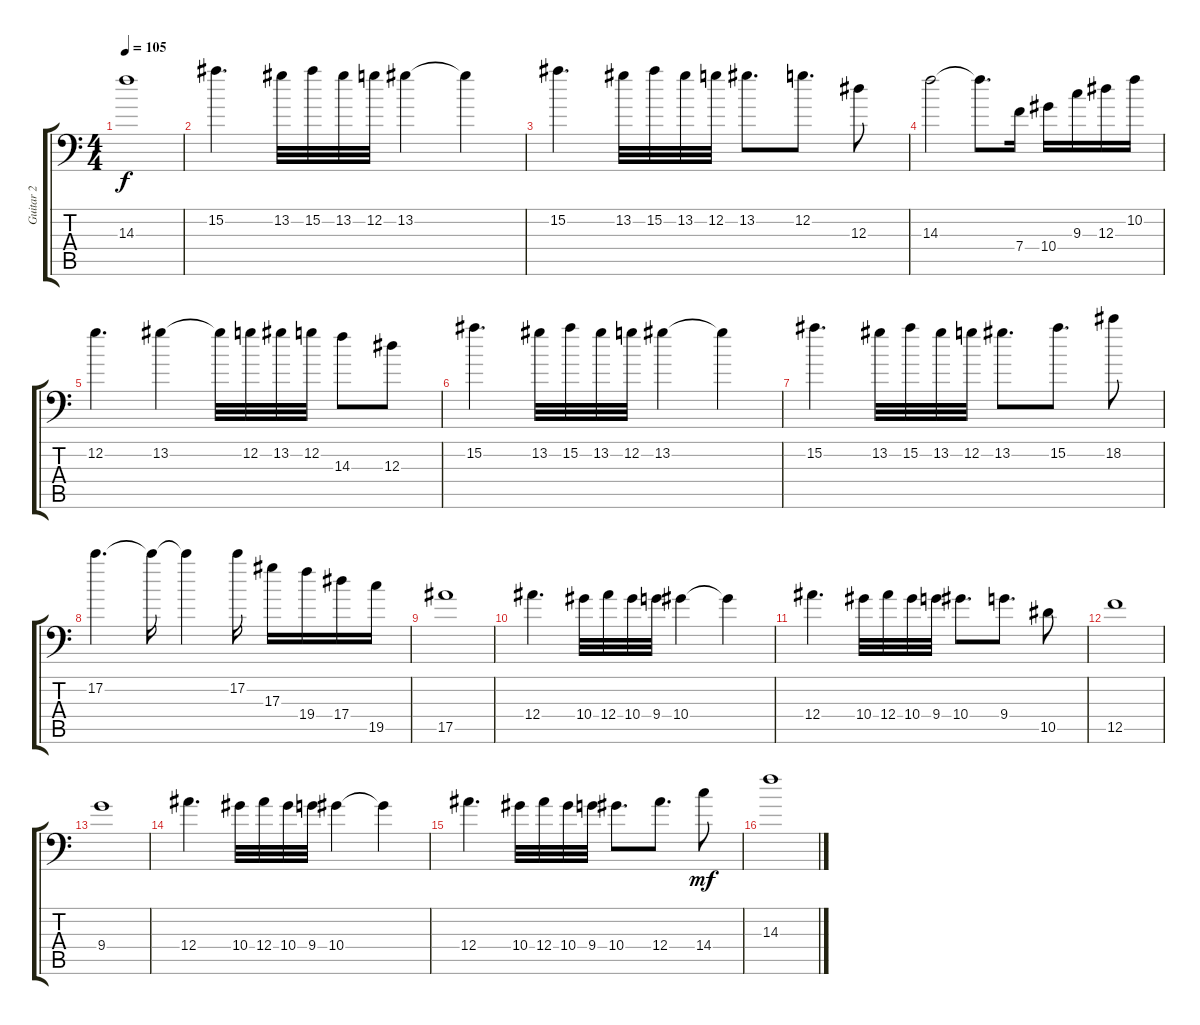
\track ("Guitar 2" "Guitar 2") {instrument distortionguitar}
\staff {score tabs}
\tuning (C4 G3 Eb3 Bb2 F2 Bb1) {hide}
\ts (4 4)
\tempo 105
\clef f4
\ks c
14.3{t}.1{dy f} |
15.2.4{d} 13.2.32 15.2.32 13.2.32 12.2.32 13.2.4 13.2{t}.4 |
15.2.4{d} 13.2.32 15.2.32 13.2.32 12.2.32 13.2.8{d} 12.2.8{d} 12.3.8 |
14.3.2 14.3{t}.8{d} 7.4.16 10.4.16 9.3.16 12.3.16 10.2.16 |
12.2.4{d} 13.2.4 13.2{t}.32 12.2.32 13.2.32 12.2.32 14.3.8 12.3.8 |
15.2.4{d} 13.2.32 15.2.32 13.2.32 12.2.32 13.2.4 13.2{t}.4 |
15.2.4{d} 13.2.32 15.2.32 13.2.32 12.2.32 13.2.8{d} 15.2.8{d} 18.2.8 |
17.2.4{d} 17.2{t}.16 17.2{t}.4 17.2.16 17.3.16 19.4.16 17.4.16 19.5.16 |
17.5.1 |
12.4.4{d} 10.4.32 12.4.32 10.4.32 9.4.32 10.4.4 10.4{t}.4 |
12.4.4{d} 10.4.32 12.4.32 10.4.32 9.4.32 10.4.8{d} 9.4.8{d} 10.5.8 |
12.5.1 |
9.4.1 |
12.4.4{d} 10.4.32 12.4.32 10.4.32 9.4.32 10.4.4 10.4{t}.4 |
12.4.4{d} 10.4.32 12.4.32 10.4.32 9.4.32 10.4.8{d} 12.4.8{d} 14.4.8{dy mf} |
14.3.1
